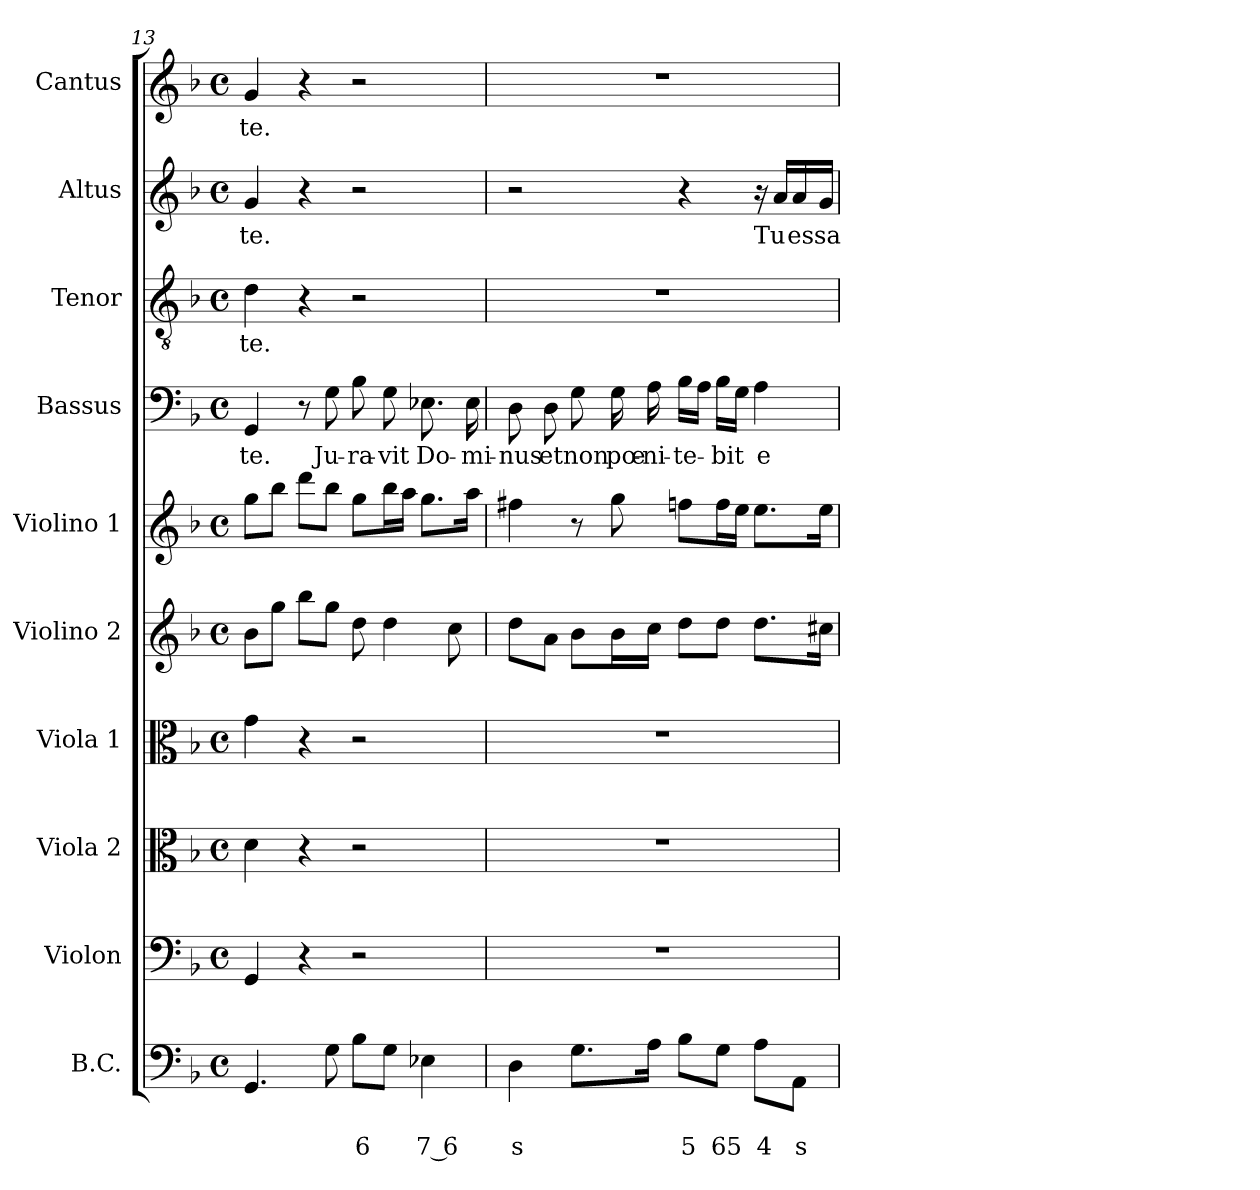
**kern	**text	**text	**kern	**kern	**kern	**kern	**kern	**kern	**text	**kern	**text	**kern	**text	**kern	**text
*part10	*part10	*part10	*part9	*part8	*part7	*part6	*part5	*part4	*part4	*part3	*part3	*part2	*part2	*part1	*part1
*staff10	*staff10	*staff10	*staff9	*staff8	*staff7	*staff6	*staff5	*staff4	*staff4	*staff3	*staff3	*staff2	*staff2	*staff1	*staff1
*I"B.C.	*	*	*I"Violon	*I"Viola 2	*I"Viola 1	*I"Violino 2	*I"Violino 1	*I"Bassus	*	*I"Tenor	*	*I"Altus	*	*I"Cantus	*
*I'B.C.	*	*	*I'Vn	*I'Va2	*I'Va1	*I'Vn2	*I'Vn1	*I'B	*	*I'T	*	*I'A	*	*I'C	*
*clefF4	*	*	*clefF4	*clefC3	*clefC3	*clefG2	*clefG2	*clefF4	*	*clefGv2	*	*clefG2	*	*clefG2	*
*k[b-]	*	*	*k[b-]	*k[b-]	*k[b-]	*k[b-]	*k[b-]	*k[b-]	*	*k[b-]	*	*k[b-]	*	*k[b-]	*
*F:	*	*	*F:	*F:	*F:	*F:	*F:	*F:	*	*F:	*	*F:	*	*F:	*
*M4/4	*	*	*M4/4	*M4/4	*M4/4	*M4/4	*M4/4	*M4/4	*	*M4/4	*	*M4/4	*	*M4/4	*
*met(c)	*	*	*met(c)	*met(c)	*met(c)	*met(c)	*met(c)	*met(c)	*	*met(c)	*	*met(c)	*	*met(c)	*
=13	=13	=13	=13	=13	=13	=13	=13	=13	=13	=13	=13	=13	=13	=13	=13
!	!	!	!	!	!	!	!	!	!LO:LY:b	!	!	!	!	!	!
!	!	!	!	!	!	!	!	!	!	!	!LO:LY:b	!	!	!	!
!	!	!	!	!	!	!	!	!	!	!	!	!	!LO:LY:b	!	!
!	!	!	!	!	!	!	!	!	!	!	!	!	!	!	!LO:LY:b
4.GG/	.	.	4GG/	4d\	4g\	8b-\L	8gg\L	4GG/	te.	4d\	te.	4g/	te.	4g/	te.
.	.	.	.	.	.	8gg\J	8bb-\J	.	.	.	.	.	.	.	.
.	.	.	4r	4r	4r	8bb-\L	8ddd\L	8r	.	4r	.	4r	.	4r	.
!	!	!	!	!	!	!	!	!	!LO:LY:b	!	!	!	!	!	!
8G\	.	.	.	.	.	8gg\J	8bb-\J	8G\	Ju-	.	.	.	.	.	.
!	!	!LO:LY:b	!	!	!	!	!	!	!	!	!	!	!	!	!
!	!	!	!	!	!	!	!	!	!LO:LY:b	!	!	!	!	!	!
8B-\L	.	6	2r	2r	2r	8dd\	8gg\L	8B-\	-ra-	2r	.	2r	.	2r	.
!	!	!	!	!	!	!	!	!	!LO:LY:b	!	!	!	!	!	!
8G\J	.	.	.	.	.	4dd\	16bb-\L	8G\	-vit	.	.	.	.	.	.
.	.	.	.	.	.	.	16aa\JJ	.	.	.	.	.	.	.	.
!	!	!LO:LY:b	!	!	!	!	!	!	!	!	!	!	!	!	!
!	!	!	!	!	!	!	!	!	!LO:LY:b	!	!	!	!	!	!
4E-X\	.	7 6	.	.	.	.	8.gg\L	8.E-X\	Do-	.	.	.	.	.	.
.	.	.	.	.	.	8cc\	.	.	.	.	.	.	.	.	.
!	!	!	!	!	!	!	!	!	!LO:LY:b	!	!	!	!	!	!
.	.	.	.	.	.	.	16aa\Jk	16E-\	-mi-	.	.	.	.	.	.
=14	=14	=14	=14	=14	=14	=14	=14	=14	=14	=14	=14	=14	=14	=14	=14
!	!	!LO:LY:b	!	!	!	!	!	!	!	!	!	!	!	!	!
!	!	!	!	!	!	!	!	!	!LO:LY:b	!	!	!	!	!	!
4D\	.	s	1r	1r	1r	8dd\L	4ff#X\	8D\	-nus	1r	.	2r	.	1r	.
!	!	!	!	!	!	!	!	!	!LO:LY:b	!	!	!	!	!	!
.	.	.	.	.	.	8a\J	.	8D\	et	.	.	.	.	.	.
!	!	!	!	!	!	!	!	!	!LO:LY:b	!	!	!	!	!	!
8.G\L	.	.	.	.	.	8b-\L	8r	8G\	non	.	.	.	.	.	.
!	!	!	!	!	!	!	!	!	!LO:LY:b	!	!	!	!	!	!
.	.	.	.	.	.	16b-\L	8gg\	16G\	pœ-	.	.	.	.	.	.
!	!	!	!	!	!	!	!	!	!LO:LY:b	!	!	!	!	!	!
16A\Jk	.	.	.	.	.	16cc\JJ	.	16A\	-ni-	.	.	.	.	.	.
!	!	!LO:LY:b	!	!	!	!	!	!	!	!	!	!	!	!	!
!	!	!	!	!	!	!	!	!	!LO:LY:b	!	!	!	!	!	!
8B-\L	.	5	.	.	.	8dd\L	8ffn\L	16B-\LL	-te-	.	.	4r	.	.	.
.	.	.	.	.	.	.	.	16A\JJ	.	.	.	.	.	.	.
!	!	!LO:LY:b	!	!	!	!	!	!	!	!	!	!	!	!	!
!	!	!	!	!	!	!	!	!	!LO:LY:b	!	!	!	!	!	!
8G\J	.	65	.	.	.	8dd\J	16ff\L	16B-\LL	-bit	.	.	.	.	.	.
.	.	.	.	.	.	.	16ee\JJ	16G\JJ	.	.	.	.	.	.	.
!	!	!LO:LY:b	!	!	!	!	!	!	!	!	!	!	!	!	!
!	!	!	!	!	!	!	!	!	!LO:LY:b	!	!	!	!	!	!
8A\L	.	4	.	.	.	8.dd\L	8.ee\L	4A\	e-	.	.	16r	.	.	.
!	!	!	!	!	!	!	!	!	!	!	!	!	!LO:LY:b	!	!
.	.	.	.	.	.	.	.	.	.	.	.	16a/LL	Tu	.	.
!	!	!LO:LY:b	!	!	!	!	!	!	!	!	!	!	!	!	!
!	!	!	!	!	!	!	!	!	!	!	!	!	!LO:LY:b	!	!
8AA\J	.	s	.	.	.	.	.	.	.	.	.	16a/	es	.	.
!	!	!	!	!	!	!	!	!	!	!	!	!	!LO:LY:b	!	!
.	.	.	.	.	.	16cc#X\Jk	16ee\Jk	.	.	.	.	16g/JJ	sa-	.	.
=	=	=	=	=	=	=	=	=	=	=	=	=	=	=	=
*-	*-	*-	*-	*-	*-	*-	*-	*-	*-	*-	*-	*-	*-	*-	*-
